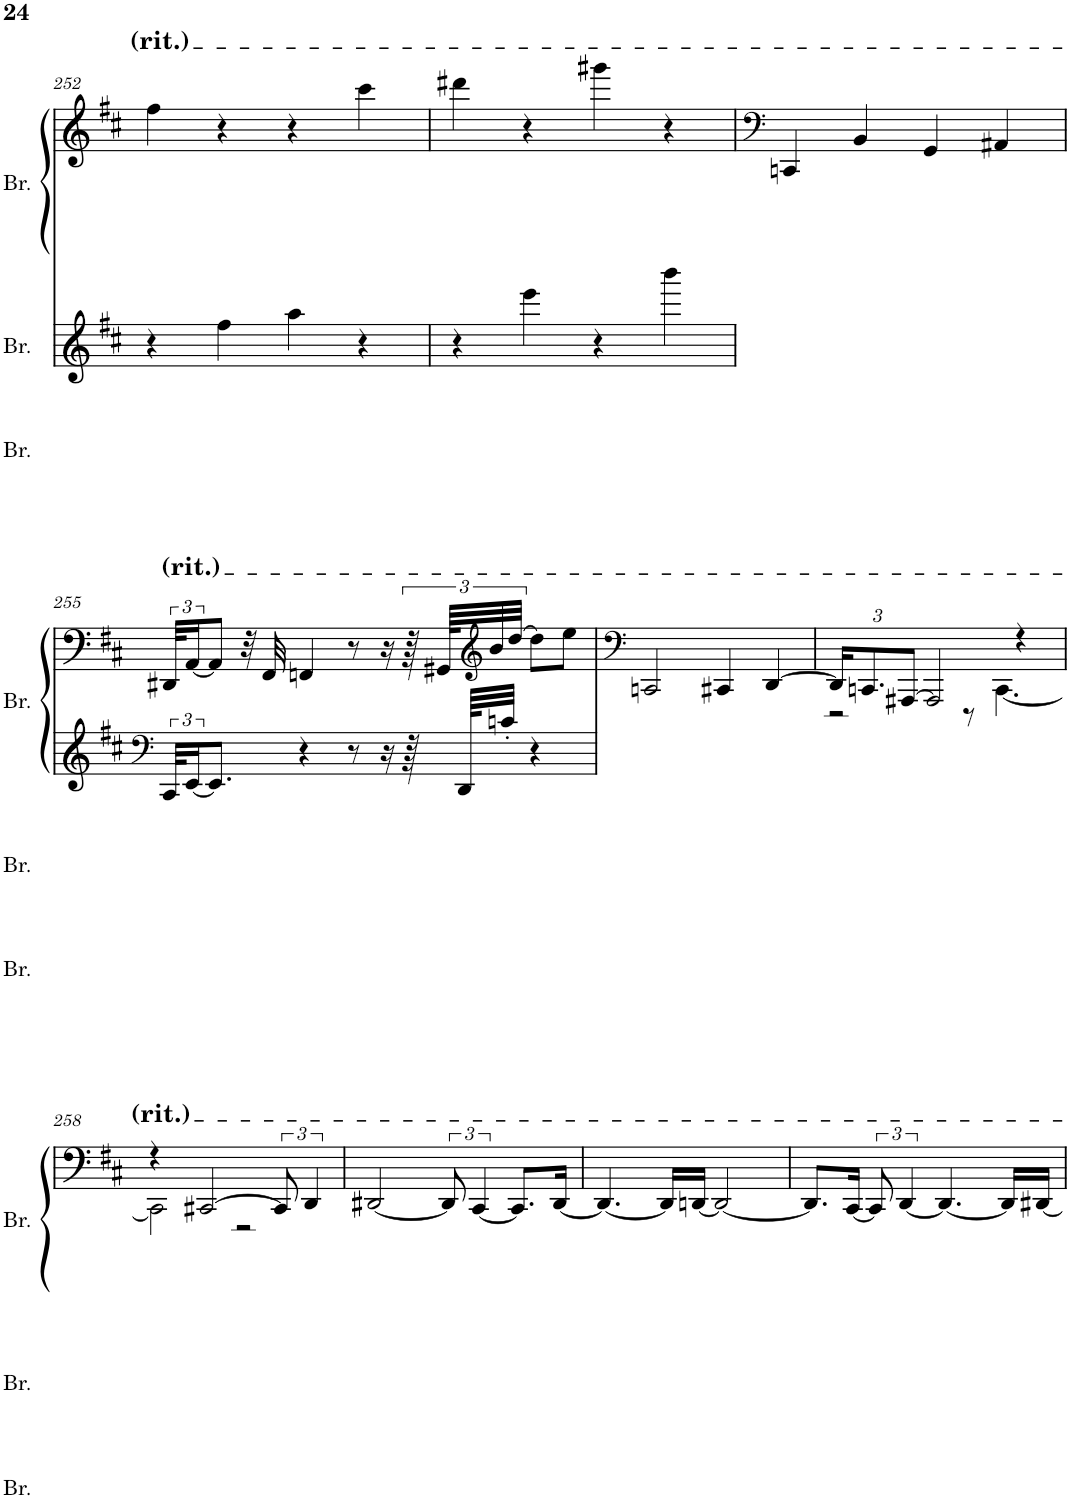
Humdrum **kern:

**kern	**kern	**kern	**kern
*part3	*part2	*part1	*part1
*staff4	*staff3	*staff2	*staff1
*I"Brass	*I"Brass	*I"Brass	*
*I'Br.	*I'Br.	*I'Br.	*
!!LO:PB:g=z
*clefG2	*clefG2	*clefG2	*clefG2
*k[f#c#]	*k[f#c#]	*k[f#c#]	*k[f#c#]
*M4/4	*M4/4	*M4/4	*M4/4
=252	=252	=252	=252
1r	4r	1r	4ff#\
.	4ff#\	.	4r
.	4aa\	.	4r
.	4r	.	4ccc#\
=253	=253	=253	=253
1r	4r	1r	4ddd#X\
.	4eee\	.	4r
.	4r	.	4ggg#X\
.	4bbb\	.	4r
=254	=254	=254	=254
*	*	*	*clefF4
1r	1r	1r	4CCn/
.	.	.	4BB/
.	.	.	4GG/
.	.	.	4AA#X/
!!LO:LB:g=z
=255	=255	=255	=255
*	*	*clefF4	*
1r	1r	48CC#/KLL	48DD#X/KLL
.	.	[24EE/J	[24AA/J
.	.	8.EE/J]	8AA/J]
.	.	.	32r
.	.	.	32FF#/
.	.	4r	4FFn/
.	.	8r	8r
.	.	16r	16r
.	.	64r	96r
.	.	.	96GG#X/KLLL
.	.	64DD/KLLL	.
*	*	*	*clefG2
.	.	.	48b/
.	.	32cn'/JJJ	.
.	.	.	[48dd/JJJ
.	.	4r	8dd\L]
.	.	.	8ee\J
=256	=256	=256	=256
*	*	*	*clefF4
1r	1r	1r	2CCn/
.	.	.	4CC#X/
.	.	.	[4DD/
=257	=257	=257	=257
*	*	*	*Xbrackettup
*	*	*	*^
1r	1r	1r	24DD/KL]	2r
.	.	.	12.CCn/	.
.	.	.	[12AAA#X/J	.
.	.	.	2AAA#/]	.
.	.	.	.	8r
.	.	.	.	[4.CC\
.	.	.	4r	.
!!LO:LB:g=z	!!
=258	=258	=258	=258	=258
1r	1r	1r	4r	2CC\]
.	.	.	[2CC#X/	.
.	.	.	.	2r
*	*	*	*brackettup	*
.	.	.	12CC#/]	.
.	.	.	6DD/	.
*	*	*	*v	*v
=259	=259	=259	=259
1r	1r	1r	[2DD#X/
.	.	.	12DD#/]
.	.	.	[6CC#/
.	.	.	8.CC#/L]
.	.	.	[16DD#/Jk
=260	=260	=260	=260
1r	1r	1r	4.DD#/_
.	.	.	16DD#/LL]
.	.	.	[16DDn/JJ
.	.	.	2DD/_
=261	=261	=261	=261
1r	1r	1r	8.DD/L]
.	.	.	[16CC#/Jk
.	.	.	12CC#/]
.	.	.	[6DD/
.	.	.	4.DD/_
.	.	.	16DD/LL]
.	.	.	[16DD#X/JJ
=	=	=	=
*-	*-	*-	*-
